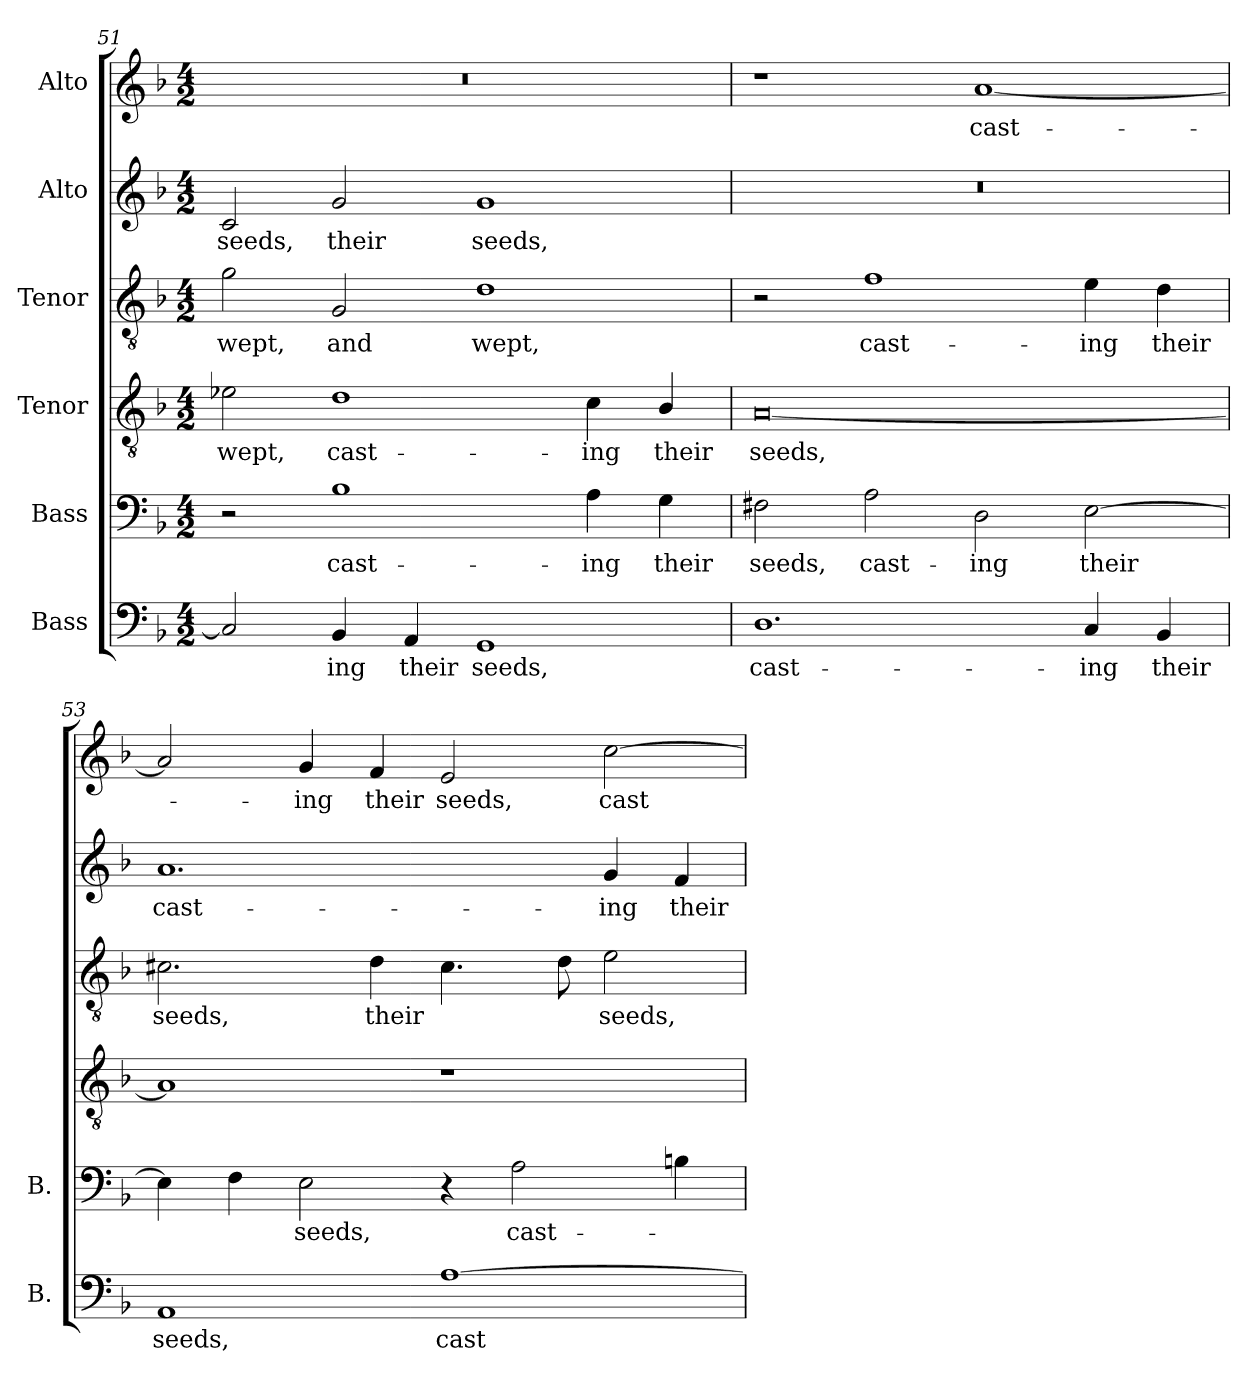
**kern	**text	**kern	**text	**kern	**text	**kern	**text	**kern	**text	**kern	**text
*part6	*part6	*part5	*part5	*part4	*part4	*part3	*part3	*part2	*part2	*part1	*part1
*staff6	*staff6	*staff5	*staff5	*staff4	*staff4	*staff3	*staff3	*staff2	*staff2	*staff1	*staff1
*I"Bass	*	*I"Bass	*	*I"Tenor	*	*I"Tenor	*	*I"Alto	*	*I"Alto	*
*I'B.	*	*I'B.	*	*	*	*	*	*	*	*	*
*clefF4	*	*clefF4	*	*clefGv2	*	*clefGv2	*	*clefG2	*	*clefG2	*
*	*	*	*	*ITrd7c12	*	*ITrd7c12	*	*	*	*	*
*k[b-]	*	*k[b-]	*	*k[b-]	*	*k[b-]	*	*k[b-]	*	*k[b-]	*
*F:	*	*F:	*	*F:	*	*F:	*	*F:	*	*F:	*
*M4/2	*	*M4/2	*	*M4/2	*	*M4/2	*	*M4/2	*	*M4/2	*
=51	=51	=51	=51	=51	=51	=51	=51	=51	=51	=51	=51
!	!	!	!	!	!LO:LY:b:color=#000000	!	!	!	!	!	!
!	!	!	!	!	!	!	!LO:LY:b:color=#000000	!	!	!	!
!	!	!	!	!	!	!	!	!	!LO:LY:b:color=#000000	!LO:N:vis=1	!
2Ci/]	.	2r	.	2E-Xi\	wept,	2Gi\	wept,	2ci/	seeds,	0r	.
!	!LO:LY:b:color=#000000	!	!	!	!	!	!	!	!	!	!
!	!	!	!LO:LY:b:color=#000000	!	!	!	!	!	!	!	!
!	!	!	!	!	!LO:LY:b:color=#000000	!	!	!	!	!	!
!	!	!	!	!	!	!	!LO:LY:b:color=#000000	!	!	!	!
!	!	!	!	!	!	!	!	!	!LO:LY:b:color=#000000	!	!
4BB-i/	-ing	1B-i	cast-	1Di	cast-	2GGi/	and	2gi/	their	.	.
!	!LO:LY:b:color=#000000	!	!	!	!	!	!	!	!	!	!
4AAi/	their	.	.	.	.	.	.	.	.	.	.
!	!LO:LY:b:color=#000000	!	!	!	!	!	!	!	!	!	!
!	!	!	!	!	!	!	!LO:LY:b:color=#000000	!	!	!	!
!	!	!	!	!	!	!	!	!	!LO:LY:b:color=#000000	!	!
1GGi	seeds,	.	.	.	.	1Di	wept,	1gi	seeds,	.	.
!	!	!	!LO:LY:b:color=#000000	!	!	!	!	!	!	!	!
!	!	!	!	!	!LO:LY:b:color=#000000	!	!	!	!	!	!
.	.	4Ai\	-ing	4Ci\	-ing	.	.	.	.	.	.
!	!	!	!LO:LY:b:color=#000000	!	!	!	!	!	!	!	!
!	!	!	!	!	!LO:LY:b:color=#000000	!	!	!	!	!	!
.	.	4Gi\	their	4BB-i/	their	.	.	.	.	.	.
=52	=52	=52	=52	=52	=52	=52	=52	=52	=52	=52	=52
!	!LO:LY:b:color=#000000	!	!	!	!	!	!	!	!	!	!
!	!	!	!LO:LY:b:color=#000000	!	!	!	!	!	!	!	!
!	!	!	!	!	!LO:LY:b:color=#000000	!	!	!LO:N:vis=1	!	!	!
1.Di	cast-	2F#Xi\	seeds,	[0AAi	seeds,	2r	.	0r	.	1r	.
!	!	!	!LO:LY:b:color=#000000	!	!	!	!	!	!	!	!
!	!	!	!	!	!	!	!LO:LY:b:color=#000000	!	!	!	!
.	.	2Ai\	cast-	.	.	1Fi	cast-	.	.	.	.
!	!	!	!LO:LY:b:color=#000000	!	!	!	!	!	!	!	!
!	!	!	!	!	!	!	!	!	!	!	!LO:LY:b:color=#000000
.	.	2Di\	-ing	.	.	.	.	.	.	[1ai	cast-
!	!LO:LY:b:color=#000000	!	!	!	!	!	!	!	!	!	!
!	!	!	!LO:LY:b:color=#000000	!	!	!	!	!	!	!	!
!	!	!	!	!	!	!	!LO:LY:b:color=#000000	!	!	!	!
4Ci/	-ing	[2Ei\	their	.	.	4Ei\	-ing	.	.	.	.
!	!LO:LY:b:color=#000000	!	!	!	!	!	!	!	!	!	!
!	!	!	!	!	!	!	!LO:LY:b:color=#000000	!	!	!	!
4BB-i/	their	.	.	.	.	4Di\	their	.	.	.	.
!!LO:LB:g=z
=53	=53	=53	=53	=53	=53	=53	=53	=53	=53	=53	=53
!	!LO:LY:b:color=#000000	!	!	!	!	!	!	!	!	!	!
!	!	!	!	!	!	!	!LO:LY:b:color=#000000	!	!	!	!
!	!	!	!	!	!	!	!	!	!LO:LY:b:color=#000000	!	!
1AAi	seeds,	4Ei\]	.	1AAi]	.	2.C#Xi\	seeds,	1.ai	cast-	2ai/]	.
.	.	4Fi\	.	.	.	.	.	.	.	.	.
!	!	!	!LO:LY:b:color=#000000	!	!	!	!	!	!	!	!
!	!	!	!	!	!	!	!	!	!	!	!LO:LY:b:color=#000000
.	.	2Ei\	seeds,	.	.	.	.	.	.	4gi/	-ing
!	!	!	!	!	!	!	!LO:LY:b:color=#000000	!	!	!	!
!	!	!	!	!	!	!	!	!	!	!	!LO:LY:b:color=#000000
.	.	.	.	.	.	4Di\	their	.	.	4fi/	their
!	!LO:LY:b:color=#000000	!	!	!	!	!	!	!	!	!	!
!	!	!	!	!	!	!	!	!	!	!	!LO:LY:b:color=#000000
[1Ai	cast-	4r	.	1r	.	4.C#i\	.	.	.	2ei/	seeds,
!	!	!	!LO:LY:b:color=#000000	!	!	!	!	!	!	!	!
.	.	2Ai\	cast-	.	.	.	.	.	.	.	.
.	.	.	.	.	.	8Di\	.	.	.	.	.
!	!	!	!	!	!	!	!LO:LY:b:color=#000000	!	!	!	!
!	!	!	!	!	!	!	!	!	!LO:LY:b:color=#000000	!	!
!	!	!	!	!	!	!	!	!	!	!	!LO:LY:b:color=#000000
.	.	.	.	.	.	2Ei\	seeds,	4gi/	-ing	[2cci\	cast-
!	!	!	!	!	!	!	!	!	!LO:LY:b:color=#000000	!	!
.	.	4Bni\	.	.	.	.	.	4fi/	their	.	.
=	=	=	=	=	=	=	=	=	=	=	=
*-	*-	*-	*-	*-	*-	*-	*-	*-	*-	*-	*-
